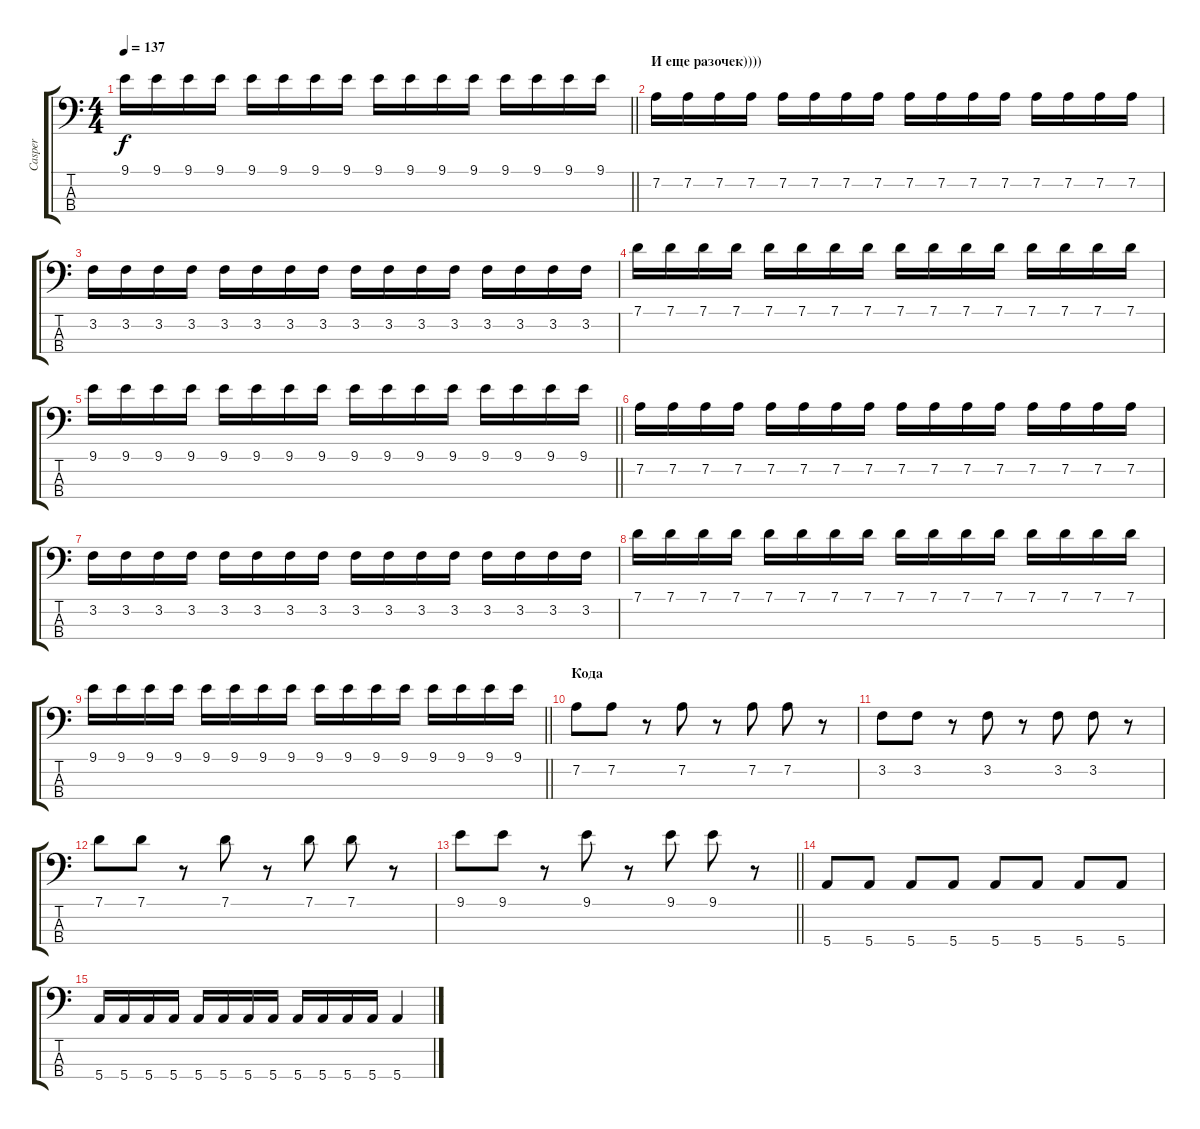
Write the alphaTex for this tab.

\track ("Casper" "Casper") {instrument electricbassfinger}
\staff {score tabs}
\tuning (G2 D2 A1 E1) {hide}
\ts (4 4)
\tempo 137
\clef f4
\barLineRight lightlight
\ks c
9.1.16{dy f} 9.1.16 9.1.16 9.1.16 9.1.16 9.1.16 9.1.16 9.1.16 9.1.16 9.1.16 9.1.16 9.1.16 9.1.16 9.1.16 9.1.16 9.1.16 |
\section ("" "И еще разочек))))")
7.2.16 7.2.16 7.2.16 7.2.16 7.2.16 7.2.16 7.2.16 7.2.16 7.2.16 7.2.16 7.2.16 7.2.16 7.2.16 7.2.16 7.2.16 7.2.16 |
3.2.16 3.2.16 3.2.16 3.2.16 3.2.16 3.2.16 3.2.16 3.2.16 3.2.16 3.2.16 3.2.16 3.2.16 3.2.16 3.2.16 3.2.16 3.2.16 |
7.1.16 7.1.16 7.1.16 7.1.16 7.1.16 7.1.16 7.1.16 7.1.16 7.1.16 7.1.16 7.1.16 7.1.16 7.1.16 7.1.16 7.1.16 7.1.16 |
\barLineRight lightlight
9.1.16 9.1.16 9.1.16 9.1.16 9.1.16 9.1.16 9.1.16 9.1.16 9.1.16 9.1.16 9.1.16 9.1.16 9.1.16 9.1.16 9.1.16 9.1.16 |
7.2.16 7.2.16 7.2.16 7.2.16 7.2.16 7.2.16 7.2.16 7.2.16 7.2.16 7.2.16 7.2.16 7.2.16 7.2.16 7.2.16 7.2.16 7.2.16 |
3.2.16 3.2.16 3.2.16 3.2.16 3.2.16 3.2.16 3.2.16 3.2.16 3.2.16 3.2.16 3.2.16 3.2.16 3.2.16 3.2.16 3.2.16 3.2.16 |
7.1.16 7.1.16 7.1.16 7.1.16 7.1.16 7.1.16 7.1.16 7.1.16 7.1.16 7.1.16 7.1.16 7.1.16 7.1.16 7.1.16 7.1.16 7.1.16 |
\barLineRight lightlight
9.1.16 9.1.16 9.1.16 9.1.16 9.1.16 9.1.16 9.1.16 9.1.16 9.1.16 9.1.16 9.1.16 9.1.16 9.1.16 9.1.16 9.1.16 9.1.16 |
\section ("" "Кода")
7.2.8 7.2.8 r.8 7.2.8 r.8 7.2.8 7.2.8 r.8 |
3.2.8 3.2.8 r.8 3.2.8 r.8 3.2.8 3.2.8 r.8 |
7.1.8 7.1.8 r.8 7.1.8 r.8 7.1.8 7.1.8 r.8 |
\barLineRight lightlight
9.1.8 9.1.8 r.8 9.1.8 r.8 9.1.8 9.1.8 r.8 |
5.4.8 5.4.8 5.4.8 5.4.8 5.4.8 5.4.8 5.4.8 5.4.8 |
5.4.16 5.4.16 5.4.16 5.4.16 5.4.16 5.4.16 5.4.16 5.4.16 5.4.16 5.4.16 5.4.16 5.4.16 5.4.4
